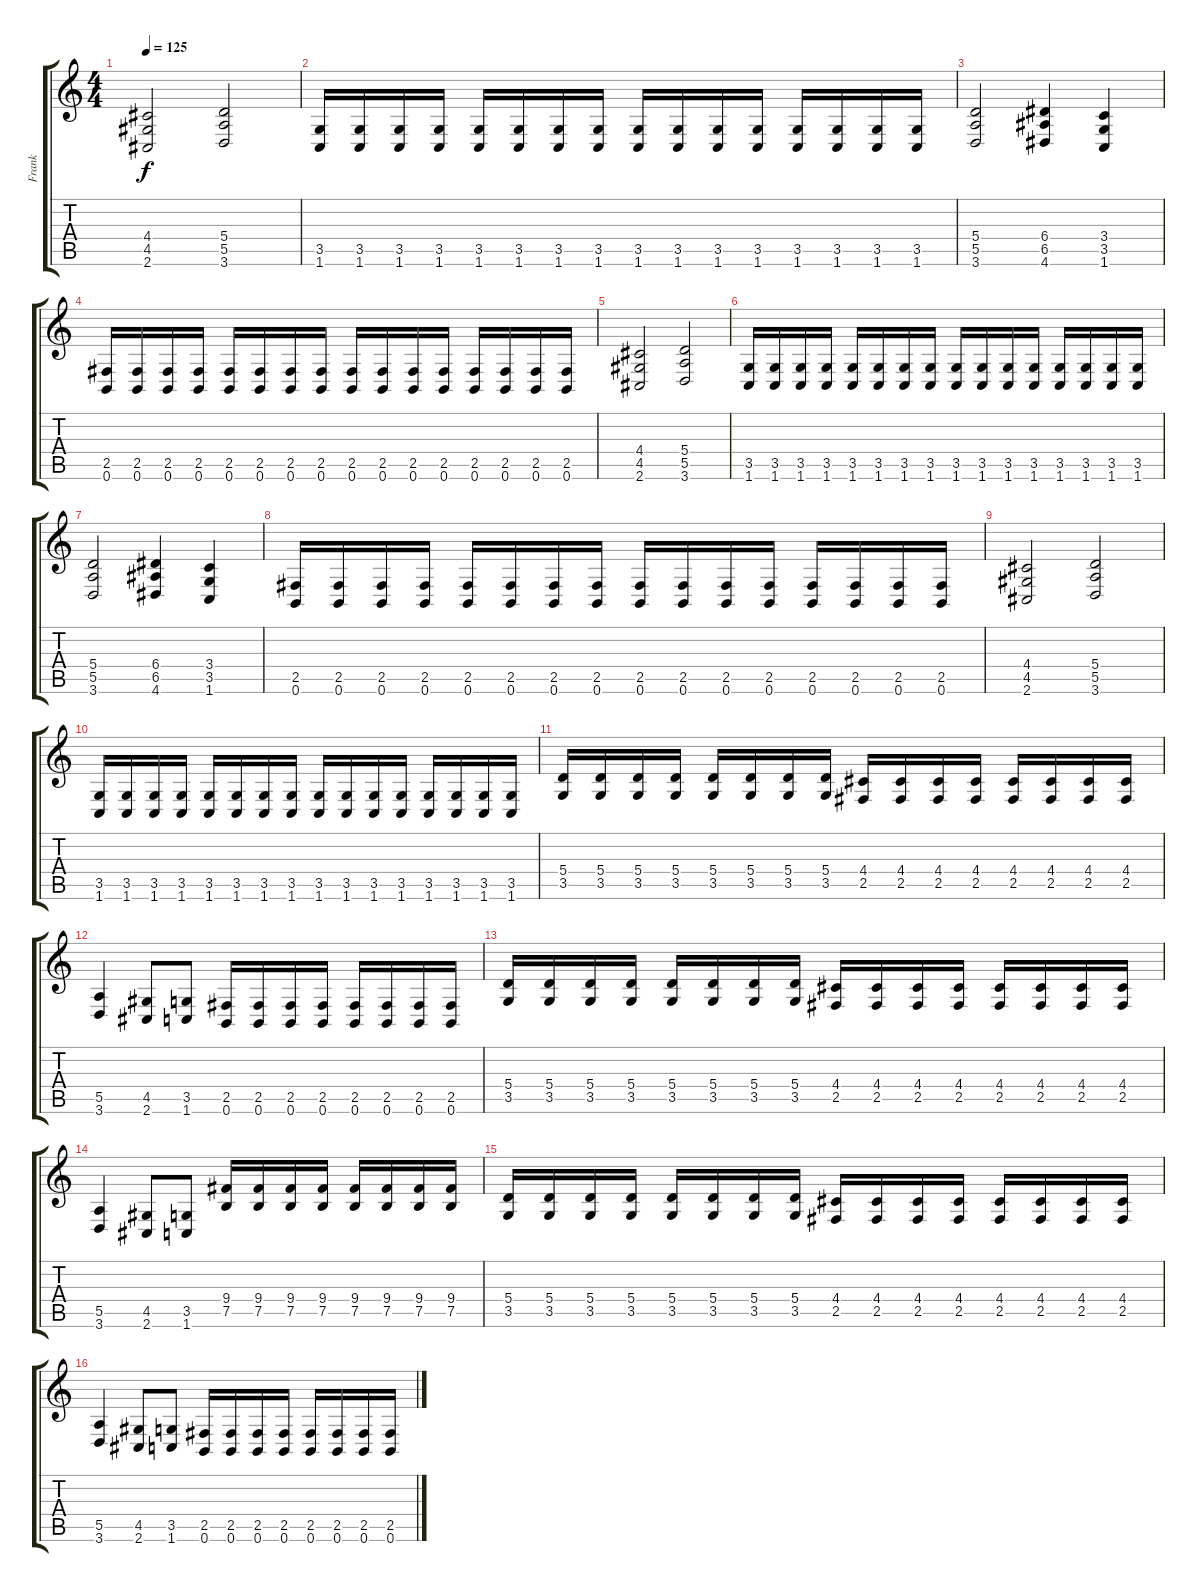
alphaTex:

\track ("Frank" "Frank") {instrument distortionguitar}
\staff {score tabs}
\tuning (B3 Gb3 D3 A2 E2 B1) {hide}
\ts (4 4)
\tempo 125
\clef g2
\ks c
(4.4 4.5 2.6).2{dy f} (5.4 5.5 3.6).2 |
(3.5 1.6).16 (3.5 1.6).16 (3.5 1.6).16 (3.5 1.6).16 (3.5 1.6).16 (3.5 1.6).16 (3.5 1.6).16 (3.5 1.6).16 (3.5 1.6).16 (3.5 1.6).16 (3.5 1.6).16 (3.5 1.6).16 (3.5 1.6).16 (3.5 1.6).16 (3.5 1.6).16 (3.5 1.6).16 |
(5.4 5.5 3.6).2 (6.4 6.5 4.6).4 (3.4 3.5 1.6).4 |
(2.5 0.6).16 (2.5 0.6).16 (2.5 0.6).16 (2.5 0.6).16 (2.5 0.6).16 (2.5 0.6).16 (2.5 0.6).16 (2.5 0.6).16 (2.5 0.6).16 (2.5 0.6).16 (2.5 0.6).16 (2.5 0.6).16 (2.5 0.6).16 (2.5 0.6).16 (2.5 0.6).16 (2.5 0.6).16 |
(4.4 4.5 2.6).2 (5.4 5.5 3.6).2 |
(3.5 1.6).16 (3.5 1.6).16 (3.5 1.6).16 (3.5 1.6).16 (3.5 1.6).16 (3.5 1.6).16 (3.5 1.6).16 (3.5 1.6).16 (3.5 1.6).16 (3.5 1.6).16 (3.5 1.6).16 (3.5 1.6).16 (3.5 1.6).16 (3.5 1.6).16 (3.5 1.6).16 (3.5 1.6).16 |
(5.4 5.5 3.6).2 (6.4 6.5 4.6).4 (3.4 3.5 1.6).4 |
(2.5 0.6).16 (2.5 0.6).16 (2.5 0.6).16 (2.5 0.6).16 (2.5 0.6).16 (2.5 0.6).16 (2.5 0.6).16 (2.5 0.6).16 (2.5 0.6).16 (2.5 0.6).16 (2.5 0.6).16 (2.5 0.6).16 (2.5 0.6).16 (2.5 0.6).16 (2.5 0.6).16 (2.5 0.6).16 |
(4.4 4.5 2.6).2 (5.4 5.5 3.6).2 |
(3.5 1.6).16 (3.5 1.6).16 (3.5 1.6).16 (3.5 1.6).16 (3.5 1.6).16 (3.5 1.6).16 (3.5 1.6).16 (3.5 1.6).16 (3.5 1.6).16 (3.5 1.6).16 (3.5 1.6).16 (3.5 1.6).16 (3.5 1.6).16 (3.5 1.6).16 (3.5 1.6).16 (3.5 1.6).16 |
(5.4 3.5).16 (5.4 3.5).16 (5.4 3.5).16 (5.4 3.5).16 (5.4 3.5).16 (5.4 3.5).16 (5.4 3.5).16 (5.4 3.5).16 (4.4 2.5).16 (4.4 2.5).16 (4.4 2.5).16 (4.4 2.5).16 (4.4 2.5).16 (4.4 2.5).16 (4.4 2.5).16 (4.4 2.5).16 |
(5.5 3.6).4 (4.5 2.6).8 (3.5 1.6).8 (2.5 0.6).16 (2.5 0.6).16 (2.5 0.6).16 (2.5 0.6).16 (2.5 0.6).16 (2.5 0.6).16 (2.5 0.6).16 (2.5 0.6).16 |
(5.4 3.5).16 (5.4 3.5).16 (5.4 3.5).16 (5.4 3.5).16 (5.4 3.5).16 (5.4 3.5).16 (5.4 3.5).16 (5.4 3.5).16 (4.4 2.5).16 (4.4 2.5).16 (4.4 2.5).16 (4.4 2.5).16 (4.4 2.5).16 (4.4 2.5).16 (4.4 2.5).16 (4.4 2.5).16 |
(5.5 3.6).4 (4.5 2.6).8 (3.5 1.6).8 (9.4 7.5).16 (9.4 7.5).16 (9.4 7.5).16 (9.4 7.5).16 (9.4 7.5).16 (9.4 7.5).16 (9.4 7.5).16 (9.4 7.5).16 |
(5.4 3.5).16 (5.4 3.5).16 (5.4 3.5).16 (5.4 3.5).16 (5.4 3.5).16 (5.4 3.5).16 (5.4 3.5).16 (5.4 3.5).16 (4.4 2.5).16 (4.4 2.5).16 (4.4 2.5).16 (4.4 2.5).16 (4.4 2.5).16 (4.4 2.5).16 (4.4 2.5).16 (4.4 2.5).16 |
(5.5 3.6).4 (4.5 2.6).8 (3.5 1.6).8 (2.5 0.6).16 (2.5 0.6).16 (2.5 0.6).16 (2.5 0.6).16 (2.5 0.6).16 (2.5 0.6).16 (2.5 0.6).16 (2.5 0.6).16
